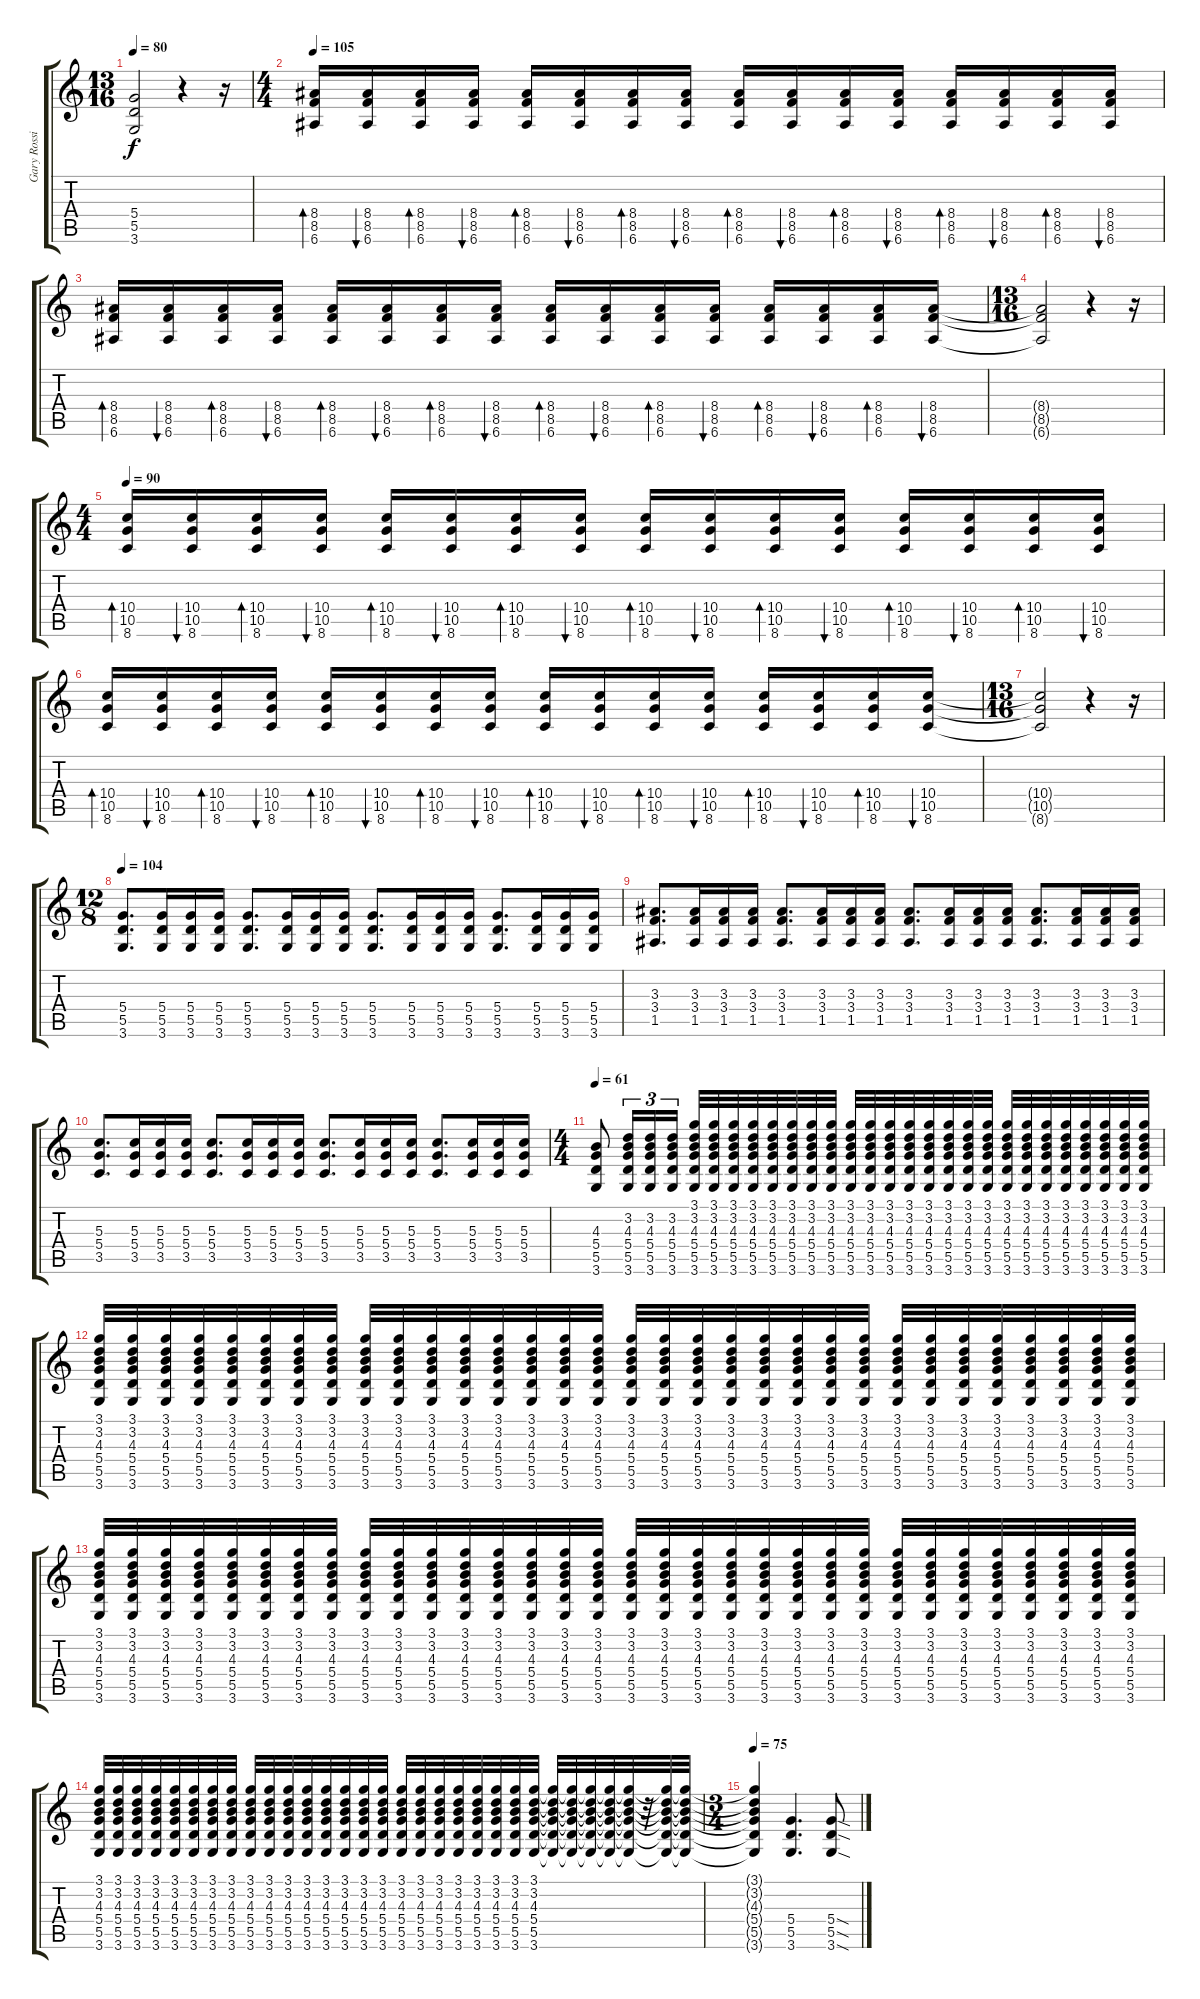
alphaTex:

\track ("Gary Rossington (Slide/Rythm Guitar)" "Gary Rossi") {instrument overdrivenguitar}
\staff {score tabs}
\tuning (E4 B3 G3 D3 A2 E2) {hide}
\ts (13 16)
\tempo 80
\clef g2
\ks c
(5.4{t} 5.5{t} 3.6{t}).2{dy f} r.4 r.16 |
\ts (4 4)
\tempo 105
(8.4 8.5 6.6).16{bd 120} (8.4 8.5 6.6).16{bu 120} (8.4 8.5 6.6).16{bd 120} (8.4 8.5 6.6).16{bu 120} (8.4 8.5 6.6).16{bd 120} (8.4 8.5 6.6).16{bu 120} (8.4 8.5 6.6).16{bd 120} (8.4 8.5 6.6).16{bu 120} (8.4 8.5 6.6).16{bd 120} (8.4 8.5 6.6).16{bu 120} (8.4 8.5 6.6).16{bd 120} (8.4 8.5 6.6).16{bu 120} (8.4 8.5 6.6).16{bd 120} (8.4 8.5 6.6).16{bu 120} (8.4 8.5 6.6).16{bd 120} (8.4 8.5 6.6).16{bu 120} |
(8.4 8.5 6.6).16{bd 120} (8.4 8.5 6.6).16{bu 120} (8.4 8.5 6.6).16{bd 120} (8.4 8.5 6.6).16{bu 120} (8.4 8.5 6.6).16{bd 120} (8.4 8.5 6.6).16{bu 120} (8.4 8.5 6.6).16{bd 120} (8.4 8.5 6.6).16{bu 120} (8.4 8.5 6.6).16{bd 120} (8.4 8.5 6.6).16{bu 120} (8.4 8.5 6.6).16{bd 120} (8.4 8.5 6.6).16{bu 120} (8.4 8.5 6.6).16{bd 120} (8.4 8.5 6.6).16{bu 120} (8.4 8.5 6.6).16{bd 120} (8.4 8.5 6.6).16{bu 120} |
\ts (13 16)
(8.4{t} 8.5{t} 6.6{t}).2 r.4 r.16 |
\ts (4 4)
\tempo 90
(10.4 10.5 8.6).16{bd 120} (10.4 10.5 8.6).16{bu 120} (10.4 10.5 8.6).16{bd 120} (10.4 10.5 8.6).16{bu 120} (10.4 10.5 8.6).16{bd 120} (10.4 10.5 8.6).16{bu 120} (10.4 10.5 8.6).16{bd 120} (10.4 10.5 8.6).16{bu 120} (10.4 10.5 8.6).16{bd 120} (10.4 10.5 8.6).16{bu 120} (10.4 10.5 8.6).16{bd 120} (10.4 10.5 8.6).16{bu 120} (10.4 10.5 8.6).16{bd 120} (10.4 10.5 8.6).16{bu 120} (10.4 10.5 8.6).16{bd 120} (10.4 10.5 8.6).16{bu 120} |
(10.4 10.5 8.6).16{bd 120} (10.4 10.5 8.6).16{bu 120} (10.4 10.5 8.6).16{bd 120} (10.4 10.5 8.6).16{bu 120} (10.4 10.5 8.6).16{bd 120} (10.4 10.5 8.6).16{bu 120} (10.4 10.5 8.6).16{bd 120} (10.4 10.5 8.6).16{bu 120} (10.4 10.5 8.6).16{bd 120} (10.4 10.5 8.6).16{bu 120} (10.4 10.5 8.6).16{bd 120} (10.4 10.5 8.6).16{bu 120} (10.4 10.5 8.6).16{bd 120} (10.4 10.5 8.6).16{bu 120} (10.4 10.5 8.6).16{bd 120} (10.4 10.5 8.6).16{bu 120} |
\ts (13 16)
(10.4{t} 10.5{t} 8.6{t}).2 r.4 r.16 |
\ts (12 8)
\tempo 104
(5.4 5.5 3.6).8{d} (5.4 5.5 3.6).16 (5.4 5.5 3.6).16 (5.4 5.5 3.6).16 (5.4 5.5 3.6).8{d} (5.4 5.5 3.6).16 (5.4 5.5 3.6).16 (5.4 5.5 3.6).16 (5.4 5.5 3.6).8{d} (5.4 5.5 3.6).16 (5.4 5.5 3.6).16 (5.4 5.5 3.6).16 (5.4 5.5 3.6).8{d} (5.4 5.5 3.6).16 (5.4 5.5 3.6).16 (5.4 5.5 3.6).16 |
(3.3 3.4 1.5).8{d} (3.3 3.4 1.5).16 (3.3 3.4 1.5).16 (3.3 3.4 1.5).16 (3.3 3.4 1.5).8{d} (3.3 3.4 1.5).16 (3.3 3.4 1.5).16 (3.3 3.4 1.5).16 (3.3 3.4 1.5).8{d} (3.3 3.4 1.5).16 (3.3 3.4 1.5).16 (3.3 3.4 1.5).16 (3.3 3.4 1.5).8{d} (3.3 3.4 1.5).16 (3.3 3.4 1.5).16 (3.3 3.4 1.5).16 |
(5.3 5.4 3.5).8{d} (5.3 5.4 3.5).16 (5.3 5.4 3.5).16 (5.3 5.4 3.5).16 (5.3 5.4 3.5).8{d} (5.3 5.4 3.5).16 (5.3 5.4 3.5).16 (5.3 5.4 3.5).16 (5.3 5.4 3.5).8{d} (5.3 5.4 3.5).16 (5.3 5.4 3.5).16 (5.3 5.4 3.5).16 (5.3 5.4 3.5).8{d} (5.3 5.4 3.5).16 (5.3 5.4 3.5).16 (5.3 5.4 3.5).16 |
\ts (4 4)
\tempo 61
(4.3 5.4 5.5 3.6).8 (3.2 4.3 5.4 5.5 3.6).16{tu (3 2)} (3.2 4.3 5.4 5.5 3.6).16{tu (3 2)} (3.2 4.3 5.4 5.5 3.6).16{tu (3 2)} (3.1 3.2 4.3 5.4 5.5 3.6).32 (3.1 3.2 4.3 5.4 5.5 3.6).32 (3.1 3.2 4.3 5.4 5.5 3.6).32 (3.1 3.2 4.3 5.4 5.5 3.6).32 (3.1 3.2 4.3 5.4 5.5 3.6).32 (3.1 3.2 4.3 5.4 5.5 3.6).32 (3.1 3.2 4.3 5.4 5.5 3.6).32 (3.1 3.2 4.3 5.4 5.5 3.6).32 (3.1 3.2 4.3 5.4 5.5 3.6).32 (3.1 3.2 4.3 5.4 5.5 3.6).32 (3.1 3.2 4.3 5.4 5.5 3.6).32 (3.1 3.2 4.3 5.4 5.5 3.6).32 (3.1 3.2 4.3 5.4 5.5 3.6).32 (3.1 3.2 4.3 5.4 5.5 3.6).32 (3.1 3.2 4.3 5.4 5.5 3.6).32 (3.1 3.2 4.3 5.4 5.5 3.6).32 (3.1 3.2 4.3 5.4 5.5 3.6).32 (3.1 3.2 4.3 5.4 5.5 3.6).32 (3.1 3.2 4.3 5.4 5.5 3.6).32 (3.1 3.2 4.3 5.4 5.5 3.6).32 (3.1 3.2 4.3 5.4 5.5 3.6).32 (3.1 3.2 4.3 5.4 5.5 3.6).32 (3.1 3.2 4.3 5.4 5.5 3.6).32 (3.1 3.2 4.3 5.4 5.5 3.6).32 |
(3.1 3.2 4.3 5.4 5.5 3.6).32 (3.1 3.2 4.3 5.4 5.5 3.6).32 (3.1 3.2 4.3 5.4 5.5 3.6).32 (3.1 3.2 4.3 5.4 5.5 3.6).32 (3.1 3.2 4.3 5.4 5.5 3.6).32 (3.1 3.2 4.3 5.4 5.5 3.6).32 (3.1 3.2 4.3 5.4 5.5 3.6).32 (3.1 3.2 4.3 5.4 5.5 3.6).32 (3.1 3.2 4.3 5.4 5.5 3.6).32 (3.1 3.2 4.3 5.4 5.5 3.6).32 (3.1 3.2 4.3 5.4 5.5 3.6).32 (3.1 3.2 4.3 5.4 5.5 3.6).32 (3.1 3.2 4.3 5.4 5.5 3.6).32 (3.1 3.2 4.3 5.4 5.5 3.6).32 (3.1 3.2 4.3 5.4 5.5 3.6).32 (3.1 3.2 4.3 5.4 5.5 3.6).32 (3.1 3.2 4.3 5.4 5.5 3.6).32 (3.1 3.2 4.3 5.4 5.5 3.6).32 (3.1 3.2 4.3 5.4 5.5 3.6).32 (3.1 3.2 4.3 5.4 5.5 3.6).32 (3.1 3.2 4.3 5.4 5.5 3.6).32 (3.1 3.2 4.3 5.4 5.5 3.6).32 (3.1 3.2 4.3 5.4 5.5 3.6).32 (3.1 3.2 4.3 5.4 5.5 3.6).32 (3.1 3.2 4.3 5.4 5.5 3.6).32 (3.1 3.2 4.3 5.4 5.5 3.6).32 (3.1 3.2 4.3 5.4 5.5 3.6).32 (3.1 3.2 4.3 5.4 5.5 3.6).32 (3.1 3.2 4.3 5.4 5.5 3.6).32 (3.1 3.2 4.3 5.4 5.5 3.6).32 (3.1 3.2 4.3 5.4 5.5 3.6).32 (3.1 3.2 4.3 5.4 5.5 3.6).32 |
(3.1 3.2 4.3 5.4 5.5 3.6).32 (3.1 3.2 4.3 5.4 5.5 3.6).32 (3.1 3.2 4.3 5.4 5.5 3.6).32 (3.1 3.2 4.3 5.4 5.5 3.6).32 (3.1 3.2 4.3 5.4 5.5 3.6).32 (3.1 3.2 4.3 5.4 5.5 3.6).32 (3.1 3.2 4.3 5.4 5.5 3.6).32 (3.1 3.2 4.3 5.4 5.5 3.6).32 (3.1 3.2 4.3 5.4 5.5 3.6).32 (3.1 3.2 4.3 5.4 5.5 3.6).32 (3.1 3.2 4.3 5.4 5.5 3.6).32 (3.1 3.2 4.3 5.4 5.5 3.6).32 (3.1 3.2 4.3 5.4 5.5 3.6).32 (3.1 3.2 4.3 5.4 5.5 3.6).32 (3.1 3.2 4.3 5.4 5.5 3.6).32 (3.1 3.2 4.3 5.4 5.5 3.6).32 (3.1 3.2 4.3 5.4 5.5 3.6).32 (3.1 3.2 4.3 5.4 5.5 3.6).32 (3.1 3.2 4.3 5.4 5.5 3.6).32 (3.1 3.2 4.3 5.4 5.5 3.6).32 (3.1 3.2 4.3 5.4 5.5 3.6).32 (3.1 3.2 4.3 5.4 5.5 3.6).32 (3.1 3.2 4.3 5.4 5.5 3.6).32 (3.1 3.2 4.3 5.4 5.5 3.6).32 (3.1 3.2 4.3 5.4 5.5 3.6).32 (3.1 3.2 4.3 5.4 5.5 3.6).32 (3.1 3.2 4.3 5.4 5.5 3.6).32 (3.1 3.2 4.3 5.4 5.5 3.6).32 (3.1 3.2 4.3 5.4 5.5 3.6).32 (3.1 3.2 4.3 5.4 5.5 3.6).32 (3.1 3.2 4.3 5.4 5.5 3.6).32 (3.1 3.2 4.3 5.4 5.5 3.6).32 |
(3.1 3.2 4.3 5.4 5.5 3.6).32 (3.1 3.2 4.3 5.4 5.5 3.6).32 (3.1 3.2 4.3 5.4 5.5 3.6).32 (3.1 3.2 4.3 5.4 5.5 3.6).32 (3.1 3.2 4.3 5.4 5.5 3.6).32 (3.1 3.2 4.3 5.4 5.5 3.6).32 (3.1 3.2 4.3 5.4 5.5 3.6).32 (3.1 3.2 4.3 5.4 5.5 3.6).32 (3.1 3.2 4.3 5.4 5.5 3.6).32 (3.1 3.2 4.3 5.4 5.5 3.6).32 (3.1 3.2 4.3 5.4 5.5 3.6).32 (3.1 3.2 4.3 5.4 5.5 3.6).32 (3.1 3.2 4.3 5.4 5.5 3.6).32 (3.1 3.2 4.3 5.4 5.5 3.6).32 (3.1 3.2 4.3 5.4 5.5 3.6).32 (3.1 3.2 4.3 5.4 5.5 3.6).32 (3.1 3.2 4.3 5.4 5.5 3.6).32 (3.1 3.2 4.3 5.4 5.5 3.6).32 (3.1 3.2 4.3 5.4 5.5 3.6).32 (3.1 3.2 4.3 5.4 5.5 3.6).32 (3.1 3.2 4.3 5.4 5.5 3.6).32 (3.1 3.2 4.3 5.4 5.5 3.6).32 (3.1 3.2 4.3 5.4 5.5 3.6).32 (3.1 3.2 4.3 5.4 5.5 3.6).32 (3.1{t} 3.2{t} 4.3{t} 5.4{t} 5.5{t} 3.6{t}).32 (3.1{t} 3.2{t} 4.3{t} 5.4{t} 5.5{t} 3.6{t}).32 (3.1{t} 3.2{t} 4.3{t} 5.4{t} 5.5{t} 3.6{t}).32 (3.1{t} 3.2{t} 4.3{t} 5.4{t} 5.5{t} 3.6{t}).32 (3.1{t} 3.2{t} 4.3{t} 5.4{t} 5.5{t} 3.6{t}).32 r.32 (3.1{t} 3.2{t} 4.3{t} 5.4{t} 5.5{t} 3.6{t}).32 (3.1{t} 3.2{t} 4.3{t} 5.4{t} 5.5{t} 3.6{t}).32 |
\ts (3 4)
\tempo 75
(3.1{t} 3.2{t} 4.3{t} 5.4{t} 5.5{t} 3.6{t}).4 (5.4 5.5 3.6).4{d} (5.4{sod} 5.5{sod} 3.6{sod}).8
